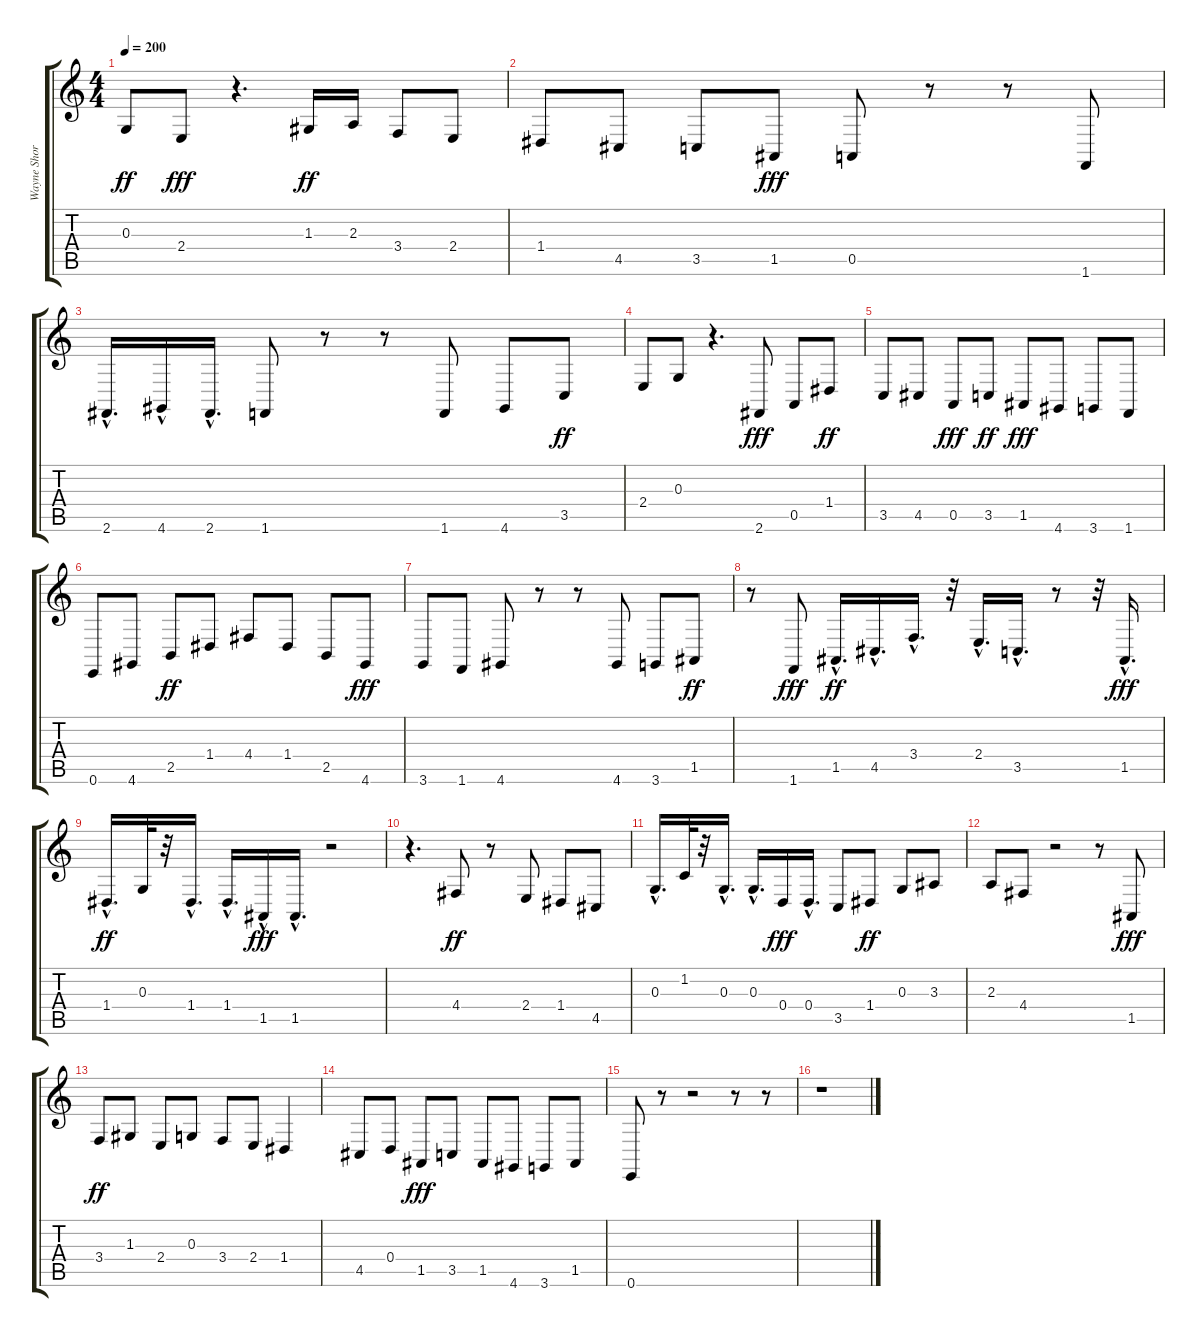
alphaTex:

\track ("Wayne Shorter" "Wayne Shor") {instrument tenorsax}
\staff {score tabs}
\tuning (E4 B3 G3 D3 A2 E2) {hide}
\ts (4 4)
\tempo 200
\clef g2
\ks c
0.3.8{dy ff} 2.4.8{dy fff} r.4{d} 1.3.16{dy ff} 2.3.16 3.4.8 2.4.8 |
1.4.8 4.5.8 3.5.8 1.5.8{dy fff} 0.5.8 r.8 r.8 1.6.8 |
2.6{hac}.16{d} 4.6{hac}.16 2.6{hac}.16{d} 1.6.8 r.8 r.8 1.6.8 4.6.8 3.5.8{dy ff} |
2.4.8 0.3.8 r.4{d} 2.6.8{dy fff} 0.5.8 1.4.8{dy ff} |
3.5.8 4.5.8 0.5.8{dy fff} 3.5.8{dy ff} 1.5.8{dy fff} 4.6.8 3.6.8 1.6.8 |
0.6.8 4.6.8 2.5.8{dy ff} 1.4.8 4.4.8 1.4.8 2.5.8 4.6.8{dy fff} |
3.6.8 1.6.8 4.6.8 r.8 r.8 4.6.8 3.6.8 1.5.8{dy ff} |
r.8 1.6.8{dy fff} 1.5{hac}.16{d dy ff} 4.5{hac}.16{d} 3.4{hac}.16{d} r.32 2.4{hac}.16{d} 3.5{hac}.16{d} r.8 r.32 1.5{hac}.16{d dy fff} |
1.4{hac}.16{d dy ff} 0.3.32 r.32 1.4{hac}.16{d} 1.4{hac}.16{d} 1.5{hac}.16{dy fff} 1.5{hac}.16{d} r.2 |
r.4{d} 4.4.8{dy ff} r.8 2.4.8 1.4.8 4.5.8 |
0.3{hac}.16{d} 1.2.32 r.32 0.3{hac}.16{d} 0.3{hac}.16{d} 0.4.16{dy fff} 0.4{hac}.16{d} 3.5.8 1.4.8{dy ff} 0.3.8 3.3.8 |
2.3.8 4.4.8 r.2 r.8 1.5.8{dy fff} |
3.4.8{dy ff} 1.3.8 2.4.8 0.3.8 3.4.8 2.4.8 1.4.4 |
4.5.8 0.4.8 1.5.8{dy fff} 3.5.8 1.5.8 4.6.8 3.6.8 1.5.8 |
0.6.8 r.8 r.2 r.8 r.8 |
r.1
